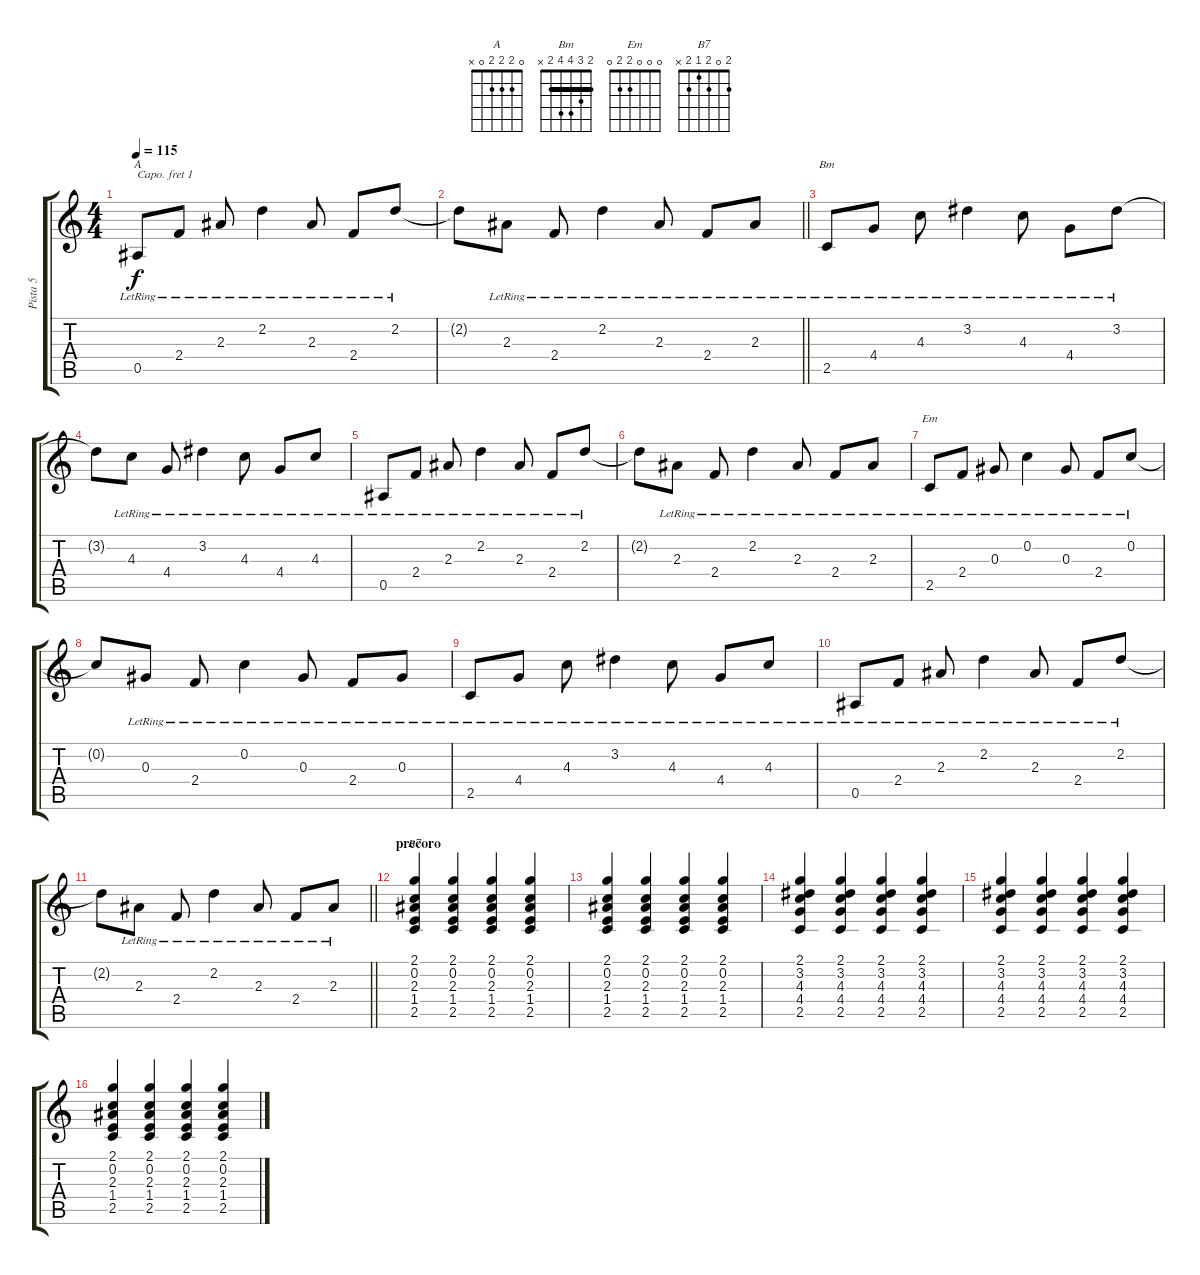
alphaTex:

\track ("Pista 5" "Pista 5") {instrument acousticguitarsteel}
\staff {score tabs}
\capo 1
\tuning (E4 B3 G3 D3 A2 E2) {hide}
\chord ("A" 0 2 2 2 0 x)
\chord ("Bm" 2 3 4 4 2 x) {barre 2}
\chord ("Em" 0 0 0 2 2 0)
\chord ("B7" 2 0 2 1 2 x)
\ts (4 4)
\tempo 115
\clef g2
\ks c
0.5{lr}.8{ch "A" dy f} 2.4{lr}.8 2.3{lr}.8 2.2{lr}.4 2.3{lr}.8 2.4{lr}.8 2.2{lr}.8 |
\barLineRight lightlight
2.2{t}.8 2.3{lr}.8 2.4{lr}.8 2.2{lr}.4 2.3{lr}.8 2.4{lr}.8 2.3{lr}.8 |
2.5{lr}.8{ch "Bm"} 4.4{lr}.8 4.3{lr}.8 3.2{lr}.4 4.3{lr}.8 4.4{lr}.8 3.2{lr}.8 |
3.2{t}.8 4.3{lr}.8 4.4{lr}.8 3.2{lr}.4 4.3{lr}.8 4.4{lr}.8 4.3{lr}.8 |
0.5{lr}.8 2.4{lr}.8 2.3{lr}.8 2.2{lr}.4 2.3{lr}.8 2.4{lr}.8 2.2{lr}.8 |
2.2{t}.8 2.3{lr}.8 2.4{lr}.8 2.2{lr}.4 2.3{lr}.8 2.4{lr}.8 2.3{lr}.8 |
2.5{lr}.8{ch "Em"} 2.4{lr}.8 0.3{lr}.8 0.2{lr}.4 0.3{lr}.8 2.4{lr}.8 0.2{lr}.8 |
0.2{t}.8 0.3{lr}.8 2.4{lr}.8 0.2{lr}.4 0.3{lr}.8 2.4{lr}.8 0.3{lr}.8 |
2.5{lr}.8 4.4{lr}.8 4.3{lr}.8 3.2{lr}.4 4.3{lr}.8 4.4{lr}.8 4.3{lr}.8 |
0.5{lr}.8 2.4{lr}.8 2.3{lr}.8 2.2{lr}.4 2.3{lr}.8 2.4{lr}.8 2.2{lr}.8 |
\barLineRight lightlight
2.2{t}.8 2.3{lr}.8 2.4{lr}.8 2.2{lr}.4 2.3{lr}.8 2.4{lr}.8 2.3{lr}.8 |
\section ("" "precoro")
(2.1 0.2 2.3 1.4 2.5).4{ch "B7"} (2.1 0.2 2.3 1.4 2.5).4 (2.1 0.2 2.3 1.4 2.5).4 (2.1 0.2 2.3 1.4 2.5).4 |
(2.1 0.2 2.3 1.4 2.5).4 (2.1 0.2 2.3 1.4 2.5).4 (2.1 0.2 2.3 1.4 2.5).4 (2.1 0.2 2.3 1.4 2.5).4 |
(2.1 3.2 4.3 4.4 2.5).4 (2.1 3.2 4.3 4.4 2.5).4 (2.1 3.2 4.3 4.4 2.5).4 (2.1 3.2 4.3 4.4 2.5).4 |
(2.1 3.2 4.3 4.4 2.5).4 (2.1 3.2 4.3 4.4 2.5).4 (2.1 3.2 4.3 4.4 2.5).4 (2.1 3.2 4.3 4.4 2.5).4 |
(2.1 0.2 2.3 1.4 2.5).4 (2.1 0.2 2.3 1.4 2.5).4 (2.1 0.2 2.3 1.4 2.5).4 (2.1 0.2 2.3 1.4 2.5).4
